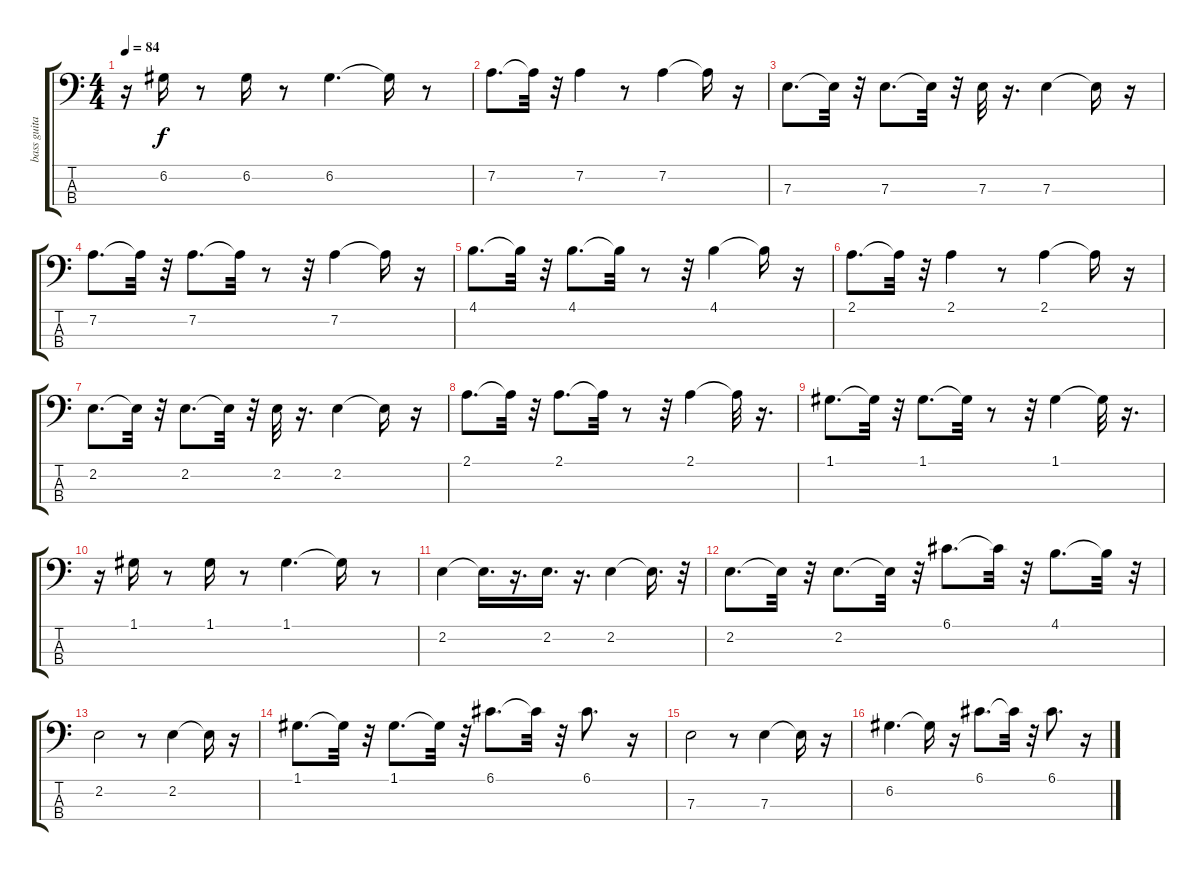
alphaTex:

\track ("bass guitar" "bass guita") {instrument electricbassfinger}
\staff {score tabs}
\tuning (G2 D2 A1 E1) {hide}
\ts (4 4)
\tempo 84
\clef f4
\ks c
r.16{dy f} 6.2.16 r.8 6.2.16 r.8 6.2.4{d} 6.2{t}.16 r.8 |
7.2.8{d} 7.2{t}.32 r.32 7.2.4 r.8 7.2.4 7.2{t}.16 r.16 |
7.3.8{d} 7.3{t}.32 r.32 7.3.8{d} 7.3{t}.32 r.32 7.3.32 r.16{d} 7.3.4 7.3{t}.16 r.16 |
7.2.8{d} 7.2{t}.32 r.32 7.2.8{d} 7.2{t}.32 r.8 r.32 7.2.4 7.2{t}.16 r.16 |
4.1.8{d} 4.1{t}.32 r.32 4.1.8{d} 4.1{t}.32 r.8 r.32 4.1.4 4.1{t}.16 r.16 |
2.1.8{d} 2.1{t}.32 r.32 2.1.4 r.8 2.1.4 2.1{t}.16 r.16 |
2.2.8{d} 2.2{t}.32 r.32 2.2.8{d} 2.2{t}.32 r.32 2.2.32 r.16{d} 2.2.4 2.2{t}.16 r.16 |
2.1.8{d} 2.1{t}.32 r.32 2.1.8{d} 2.1{t}.32 r.8 r.32 2.1.4 2.1{t}.32 r.16{d} |
1.1.8{d} 1.1{t}.32 r.32 1.1.8{d} 1.1{t}.32 r.8 r.32 1.1.4 1.1{t}.32 r.16{d} |
r.16 1.1.16 r.8 1.1.16 r.8 1.1.4{d} 1.1{t}.16 r.8 |
2.2.4 2.2{t}.16{d} r.16{d} 2.2.16{d} r.16{d} 2.2.4 2.2{t}.16{d} r.32 |
2.2.8{d} 2.2{t}.32 r.32 2.2.8{d} 2.2{t}.32 r.32 6.1.8{d} 6.1{t}.32 r.32 4.1.8{d} 4.1{t}.32 r.32 |
2.2.2 r.8 2.2.4 2.2{t}.16 r.16 |
1.1.8{d} 1.1{t}.32 r.32 1.1.8{d} 1.1{t}.32 r.32 6.1.8{d} 6.1{t}.32 r.32 6.1.8{d} r.16 |
7.3.2 r.8 7.3.4 7.3{t}.16 r.16 |
6.2.4{d} 6.2{t}.16 r.16 6.1.8{d} 6.1{t}.32 r.32 6.1.8{d} r.16
